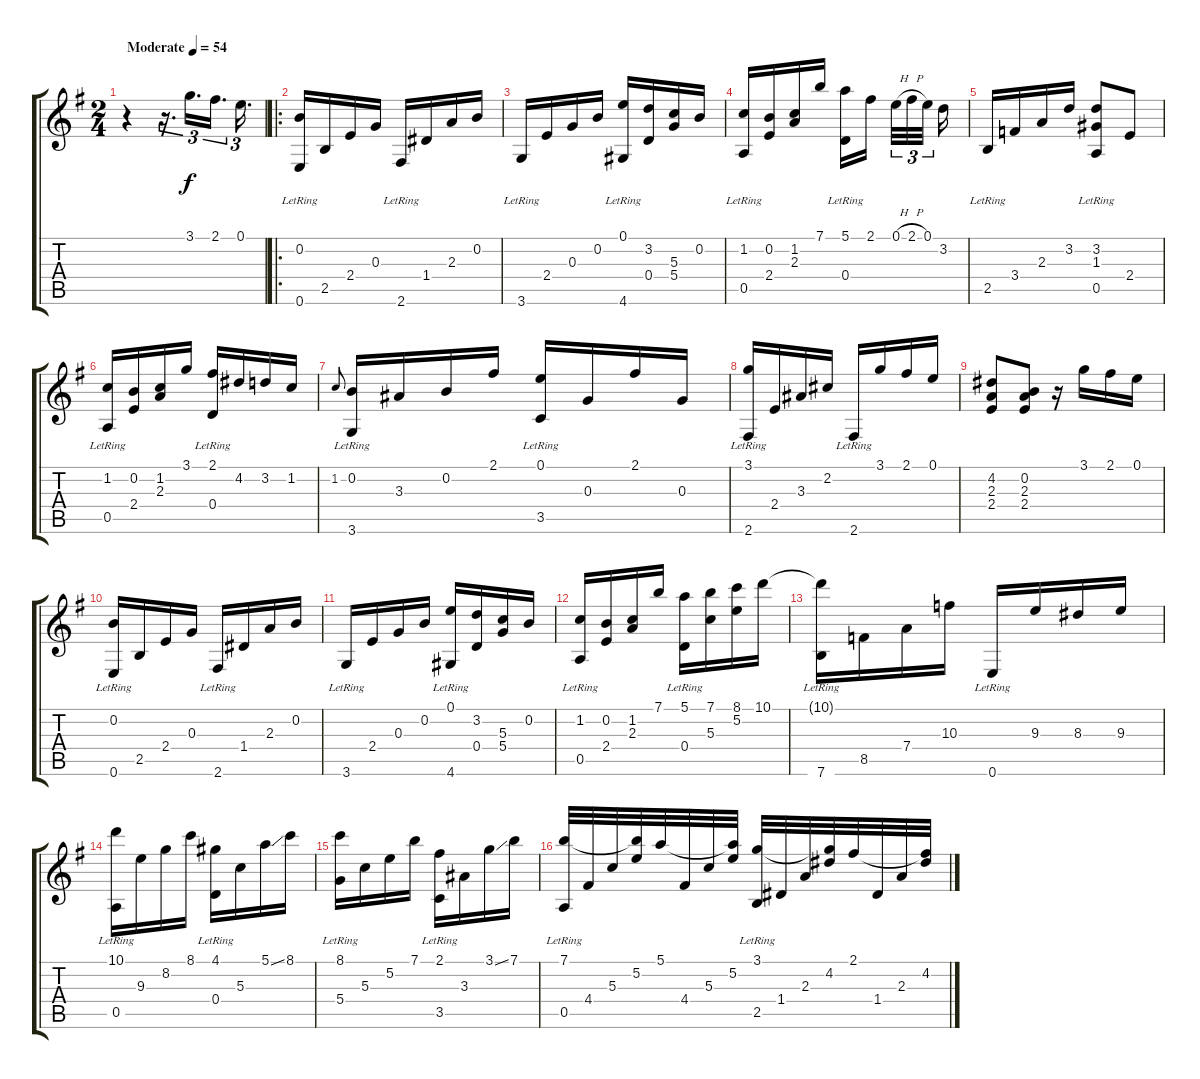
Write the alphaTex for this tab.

\track "" {instrument acousticguitarsteel}
\staff {score tabs}
\tuning (E4 B3 G3 D3 A2 E2) {hide}
\ts (2 4)
\tempo (54 "Moderate")
\clef g2
\ks g
r.4{dy f instrument acousticguitarsteel} r.16{d tu (3 2)} 3.1.16{d tu (3 2)} 2.1.16{d tu (3 2)} 0.1.16{d tu (3 2)} |
\ro
(0.2{lr} 0.6).16 2.5.16 2.4.16 0.3.16 2.6{lr}.16 1.4.16 2.3.16 0.2.16 |
3.6{lr}.16 2.4.16 0.3.16 0.2.16 (0.1 4.6{lr}).16 (3.2 0.4).16 (5.3 5.4).16 0.2.16 |
(1.2 0.5{lr}).16 (0.2 2.4).16 (1.2 2.3).16 7.1.16 (5.1 0.4{lr}).16 2.1.16{beam splitsecondary} 0.1{h}.32{tu (3 2)} 2.1{h}.32{tu (3 2)} 0.1.32{tu (3 2) beam splitsecondary} 3.2.16 |
2.5{lr}.16 3.4.16 2.3.16 3.2.16 (3.2 1.3 0.5{lr}).8 2.4.8 |
(1.2 0.5{lr}).16 (0.2 2.4).16 (1.2 2.3).16 3.1.16 (2.1 0.4{lr}).16 4.2.16 3.2.16 1.2.16 |
1.2.8{gr onbeat} (0.2 3.6{lr}).16 3.3.16 0.2.16 2.1.16 (0.1 3.5{lr}).16 0.3.16 2.1.16 0.3.16 |
(3.1 2.6{lr}).16 2.4.16 3.3.16 2.2.16 2.6{lr}.16 3.1.16 2.1.16 0.1.16 |
(4.2 2.3 2.4).8 (0.2 2.3 2.4).8 r.16 3.1.16 2.1.16 0.1.16 |
(0.2{lr} 0.6).16 2.5.16 2.4.16 0.3.16 2.6{lr}.16 1.4.16 2.3.16 0.2.16 |
3.6{lr}.16 2.4.16 0.3.16 0.2.16 (0.1 4.6{lr}).16 (3.2 0.4).16 (5.3 5.4).16 0.2.16 |
(1.2 0.5{lr}).16 (0.2 2.4).16 (1.2 2.3).16 7.1.16 (5.1 0.4{lr}).16 (7.1 5.3).16 (8.1 5.2).16 10.1.16 |
(10.1{t} 7.6{lr}).16 8.5.16 7.4.16 10.3.16 0.6{lr}.16 9.3.16 8.3.16 9.3.16 |
(10.1 0.5{lr}).16 9.3.16 8.2.16 8.1.16 (4.1 0.4{lr}).16 5.3.16 5.1{ss}.16 8.1.16 |
(8.1 5.4{lr}).16 5.3.16 5.2.16 7.1.16 (2.1 3.5{lr}).16 3.3.16 3.1{ss}.16 7.1.16 |
(7.1 0.5{lr}).32 4.4.32 5.3.32 (7.1{t} 5.2).32 5.1.32 4.4.32 5.3.32 (5.1{t} 5.2).32 (3.1 2.5{lr}).32 1.4.32 2.3.32 (3.1{t} 4.2).32 2.1.32 1.4.32 2.3.32 (2.1{t} 4.2).32
